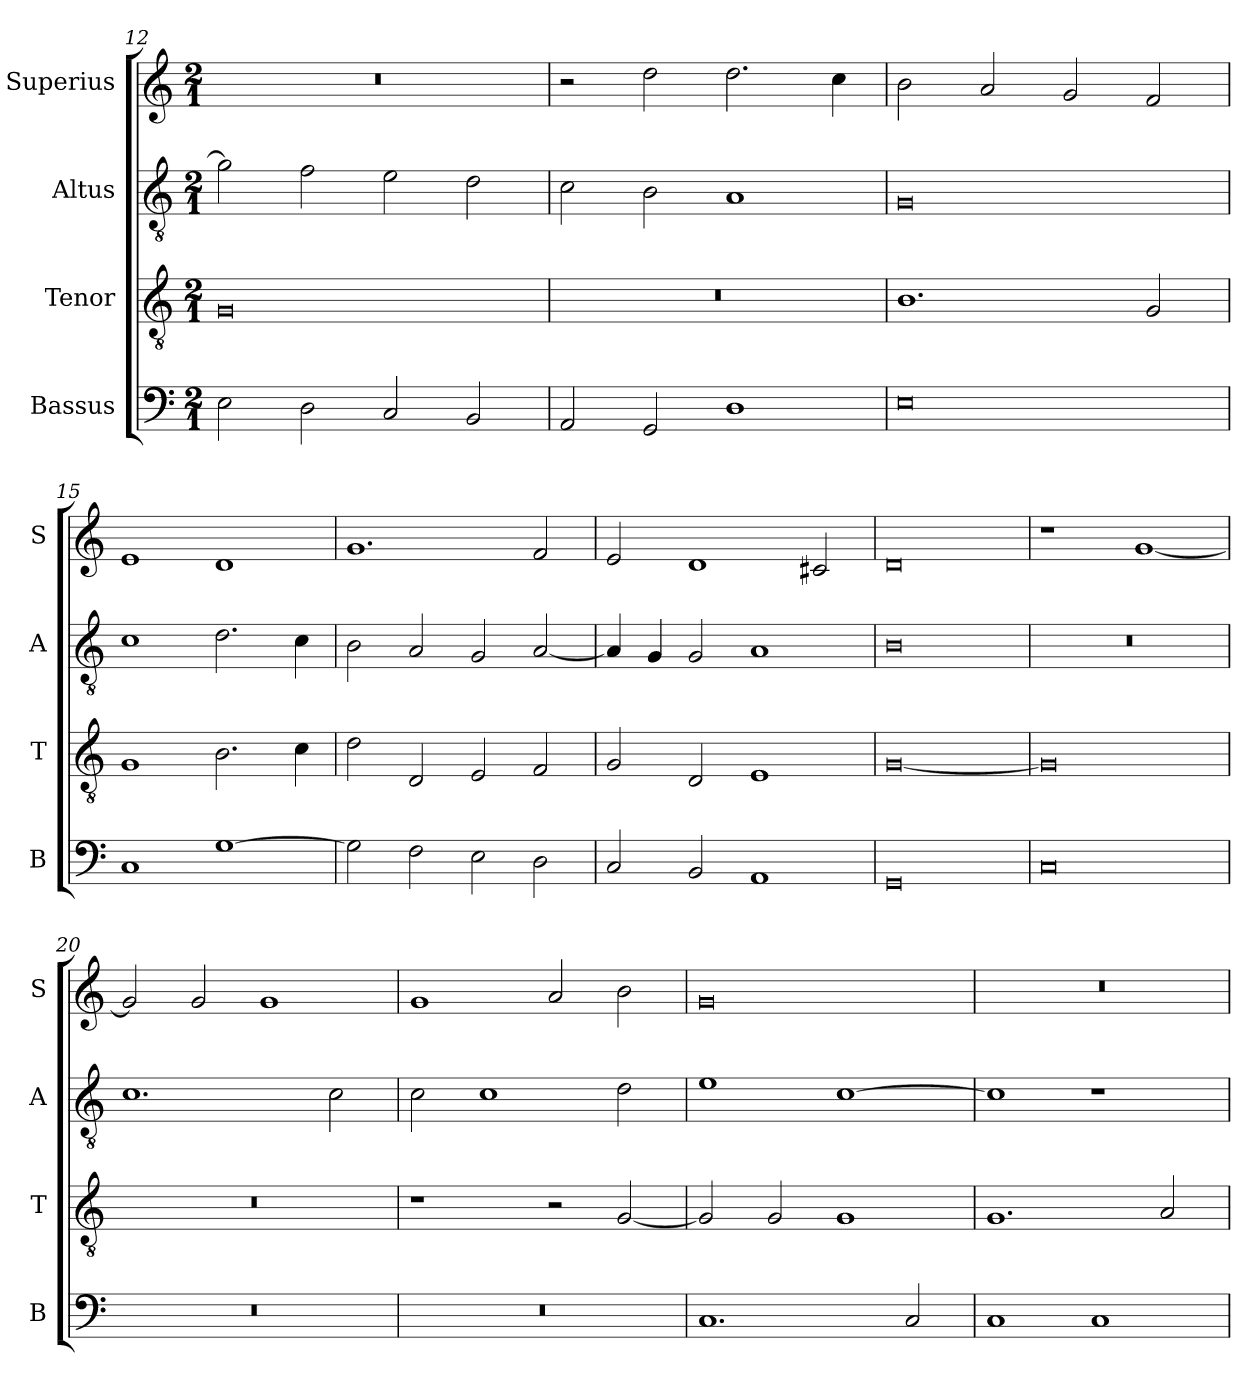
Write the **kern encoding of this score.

**kern	**kern	**kern	**kern
*part4	*part3	*part2	*part1
*staff4	*staff3	*staff2	*staff1
*I"Bassus	*I"Tenor	*I"Altus	*I"Superius
*I'B	*I'T	*I'A	*I'S
*clefF4	*clefGv2	*clefGv2	*clefG2
*k[]	*k[]	*k[]	*k[]
*C:	*C:	*C:	*C:
*M2/1	*M2/1	*M2/1	*M2/1
=12	=12	=12	=12
2E	0G	2g]	0r
2D	.	2f	.
2C	.	2e	.
2BB	.	2d	.
=13	=13	=13	=13
2AA	0r	2c	2r
2GG	.	2B	2dd
1D	.	1A	2.dd
.	.	.	4cc
=14	=14	=14	=14
0E	1.B	0G	2b
.	.	.	2a
.	.	.	2g
.	2G	.	2f
=15	=15	=15	=15
1C	1G	1c	1e
[1G	2.B	2.d	1d
.	4c	4c	.
=16	=16	=16	=16
2G]	2d	2B	1.g
2F	2D	2A	.
2E	2E	2G	.
2D	2F	[2A	2f
=17	=17	=17	=17
2C	2G	4A]	2e
.	.	4G	.
2BB	2D	2G	1d
1AA	1E	1A	.
.	.	.	2c#X
=18	=18	=18	=18
0GG	[0G	0B	0d
=19	=19	=19	=19
0C	0G]	0r	1r
.	.	.	[1g
=20	=20	=20	=20
0r	0r	1.c	2g]
.	.	.	2g
.	.	.	1g
.	.	2c	.
=21	=21	=21	=21
0r	1r	2c	1g
.	.	1c	.
.	2r	.	2a
.	[2G	2d	2b
=22	=22	=22	=22
1.C	2G]	1e	0g
.	2G	.	.
.	1G	[1c	.
2C	.	.	.
=23	=23	=23	=23
1C	1.G	1c]	0r
1C	.	1r	.
.	2A	.	.
=	=	=	=
*-	*-	*-	*-
